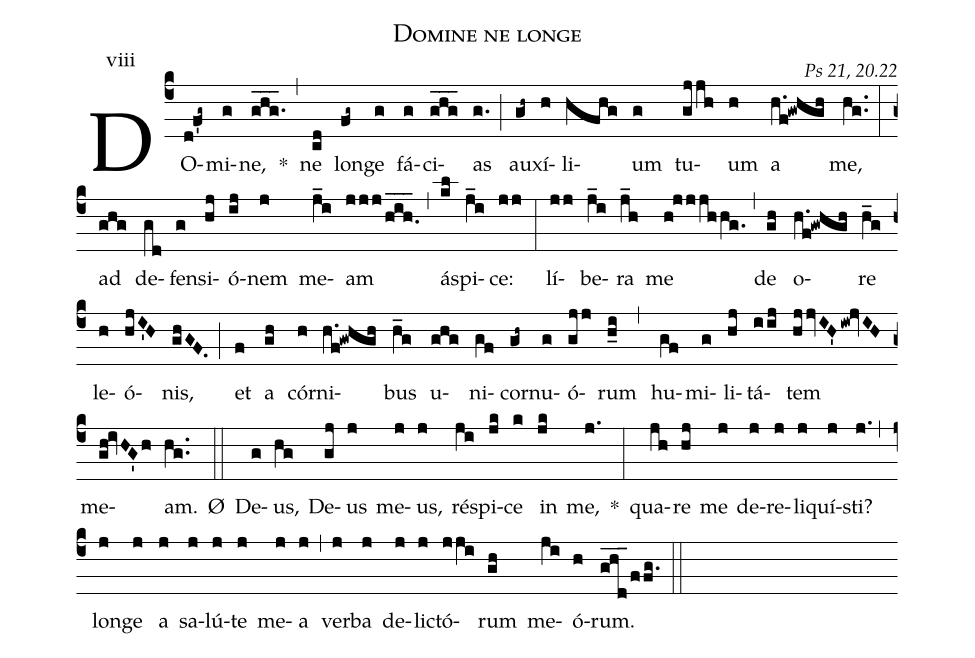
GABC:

name:Domine ne longe;
commentary: Ps 21, 20.22;
mode:viii;
%%
(c4) DO(d!f'g~)mi(g)ne,(ghg.___) *(,) ne(cd) lon(fg~)ge(g) fá(g)ci(ghg___)as(g.) (;) au(gh~)xí(h)li(hfhg)um(g) tu(gjjh)um(h) a(h.f!gwhgh) me,(hg..) (:) ad(ghg) de(gd)fen(g)si(hj)ó(ij)nem(j) me(j_i)am(jjj/hih.___) (,) ás(kl)pi(j_i)ce:(jj) (:) lí(jj)be(j_i)ra(j_h) me(h!jjjhhg.) (,) de(gh) o(h.f!gwhgh)re(h_g) le(h)ó(hjI'H)nis,(ghGF.) (;) et(f) a(gh) cór(h)ni(h.f!gwhgh)bus(h_g) u(ghg)ni(gf)cor(gh~)nu(g)ó(gjj)rum(h_i) (,) hu(gf)mi(g)li(hj)tá(iij)tem(hjjvIH'iw!jvIH) me(gh!ivHG'h)am.(hg..) Ø(::) De(g)us,(hg) De(gj)us(j) me(j)us,(j) ré(ji)spi(jk)ce(k) in(jk) me,(j.) *(:) qua(jh)re(hj) me(j) de(j)re(j)li(j)quí(j)sti?(j.) (,) lon(j)ge(j) a(j) sa(j)lú(j)te(j) me(j)a(j) (,) ver(j)ba(j) de(j)lic(j)tó(jji)rum(gh) me(ji)ó(h)rum.(ghd___/ffg.) (::)
